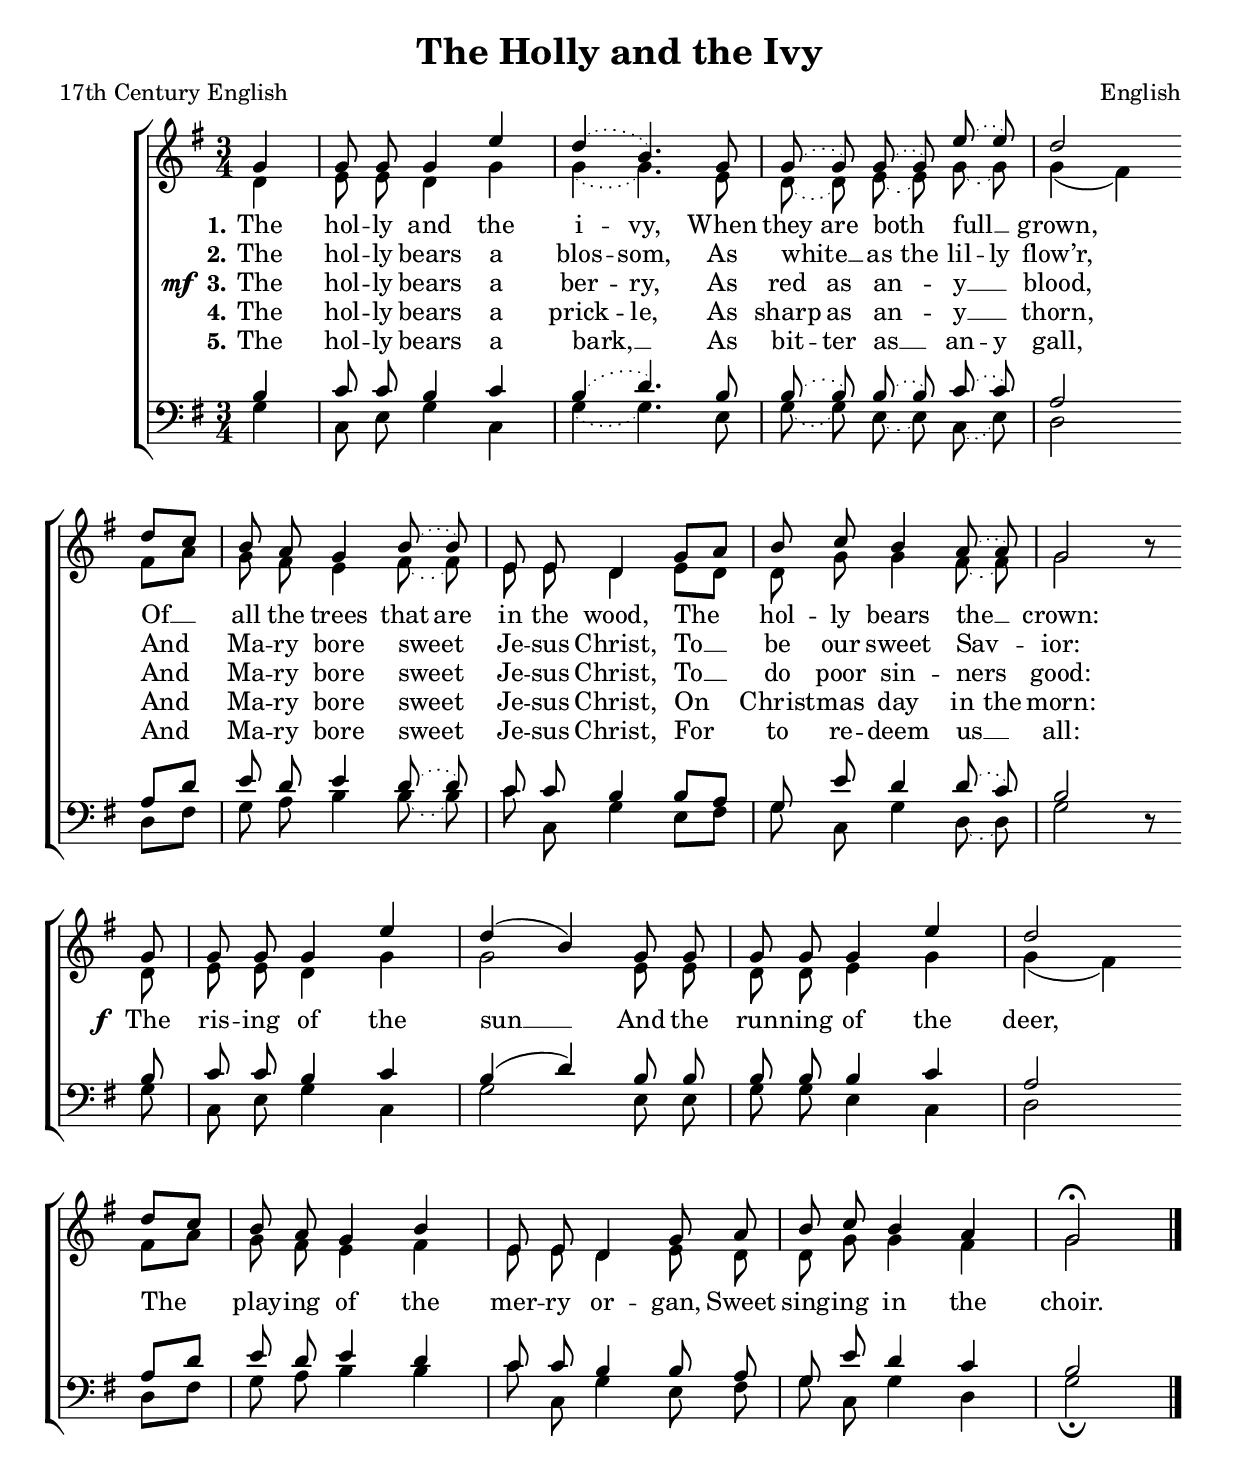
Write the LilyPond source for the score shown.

\version "2.14.2"
\include "util.ly"
\header {
  title = "The Holly and the Ivy"
  poet = "17th Century English"
  composer = "English"
  %arranger = \markup"Arranged by BHB"
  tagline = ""
}

global = {
  \key g \major
  \time 3/4
  \autoBeamOff
  %\override DynamicLineSpanner #'staff-padding = #0.0
  %\override DynamicLineSpanner #'Y-extent = #'(-1 . 1)
}

sopMusic = \relative c'' {
  \partial 4 g4 |
  g8\noBeam g8 g4 e' |
  \slurDotted d4( b4.) g8 |
  g\noBeam( g) g\noBeam( g) e'\noBeam( e) |
  d2 \bar"" \break
  
  \slurSolid d8[ c] |
  b8\noBeam a g4 \slurDotted b8\noBeam( b) |
  e,\noBeam e d4 \slurSolid g8[ a] |
  b\noBeam c b4 \slurDotted a8\noBeam( a) |
  g2 b8\rest \bar""\break
  
  g8 |
  g\noBeam g\noBeam g4 e'4 |
  \slurSolid d( b) g8\noBeam g |
  g\noBeam g g4 e' |
  d2 \bar""\break d8[ c] |
  
  b8\noBeam a g4 b |
  e,8\noBeam e d4 g8\noBeam a |
  b\noBeam c b4 a |
  \partial 2 g2\fermata \bar "|."
  
}
sopWords = \lyricmode {
  
}

altoMusic = \relative c' {
  d4 |
  e8\noBeam e d4 g |
  \slurDotted g( g4.) e8 |
  d8\noBeam( d) e\noBeam( e) g\noBeam( g) |
  \slurSolid g4( fis) |
  
  fis8[ a] |
  g8\noBeam fis e4 \slurDotted fis8\noBeam( fis) |
  e8\noBeam e d4 \slurSolid e8[ d] |
  d8\noBeam g g4 \slurDotted fis8\noBeam( fis) |
  g2 s8 |
  
  d8 |
  e\noBeam e d4 \slurSolid g |
  g2 e8\noBeam e |
  d\noBeam d e4 g |
  g( fis) fis8[ a] |
  
  g\noBeam fis e4 fis |
  e8\noBeam e d4 e8\noBeam d |
  d\noBeam g g4 fis |
  g2 \bar "|."
}
altoWords = {
  \dropLyricsV
  \lyricmode {
    \set stanza = #"1."
    \set ignoreMelismata = ##t
    The hol -- ly and the i -- vy,
    When they are both _ full __ _ grown,
    Of __ _ all the trees that are in the wood,
    The _ hol -- ly bears the __ _ crown:
  
    \unset ignoreMelismata
  }
  \set stanza = \markup\dynamic"f "
  \lyricmode{
    %\set associatedVoice = "basses"
    The ris -- ing of the sun __
    And the run -- ning of the deer,
    The play -- ing of the mer -- ry or -- gan,
    Sweet sing -- ing in the choir.
  }
}
altoWordsII = \lyricmode {
  \dropLyricsV
  \set stanza = #"2."
  \set ignoreMelismata = ##t
  The hol -- ly bears a blos -- som,
  As white __ _ as the lil -- ly flow’r,
  And _ Ma -- ry bore sweet _ Je -- sus Christ, To __ _ be our sweet Sav -- _ ior:
}
altoWordsIII = {
  \dropLyricsV
  \set stanza = \markup{\dynamic"mf " "3."}
  \lyricmode {
    \set ignoreMelismata = ##t
    The hol -- ly bears a ber -- ry,
    As red as an -- _ y __ _ blood,
    And _ Ma -- ry bore sweet _ Je -- sus Christ, To __ _ do poor sin -- ners _ good:
  }
}
altoWordsIV = \lyricmode {
  \dropLyricsV
  \set stanza = #"4."
  \set ignoreMelismata = ##t
  The hol -- ly bears a prick -- le, As sharp as an -- _ y __ _ thorn,
  And _ Ma -- ry bore sweet _ Je -- sus Christ, On _ Christ -- mas day in the morn:
}
altoWordsV = \lyricmode {
  \dropLyricsV
  \set stanza = #"5."
  \set ignoreMelismata = ##t
  The hol -- ly bears a bark, __ _ As bit -- ter as __ _ an -- y gall,
  And _ Ma -- ry bore sweet _ Je -- sus Christ, For _ to re -- deem us __ _ all:
}
altoWordsVI = \lyricmode {
}
tenorMusic = \relative c' {
  b4 |
  c8\noBeam c b4 c |
  \slurDotted b4( d4.) b8 |
  b\noBeam( b) b\noBeam( b) c\noBeam( c) |
  a2 |
  
  \slurSolid a8[ d] |
  e8\noBeam d e4 \slurDotted d8\noBeam( d) |
  c\noBeam c b4 \slurSolid b8[ a] |
  g\noBeam e' d4 \slurDotted d8\noBeam( c) |
  b2 s8 |
  
  b8 |
  c\noBeam c b4 c |
  \slurSolid b( d) b8\noBeam b |
  b\noBeam b b4 c |
  a2 a8[ d] |
  
  e8\noBeam d e4 d |
  c8\noBeam c b4 b8\noBeam a |
  g\noBeam e' d4 c |
  b2 \bar "|."
}
tenorWords = \lyricmode {

}

bassMusic = \relative c' {
  g4 |
  c,8\noBeam e g4 c, |
  \slurDotted g'4( g4.) e8 |
  g8\noBeam( g) e\noBeam( e) c\noBeam( e) |
  d2 |
  
  \slurSolid d8[ fis] |
  g8\noBeam a b4 \slurDotted b8\noBeam( b) |
  c8\noBeam c, g'4 \slurSolid e8[ fis] |
  g\noBeam c, g'4 \slurDotted d8\noBeam( d) |
  g2 d8\rest |
  
  g8 |
  c,\noBeam e\noBeam g4 c,4 |
  \slurSolid g'2 e8\noBeam e |
  g\noBeam g e4 c |
  d2 d8[ fis] |
  
  g\noBeam a b4 b |
  c8\noBeam c, g'4 e8\noBeam fis |
  g\noBeam c, g'4 d |
  g2\fermata \bar "|."
}
bassWords = \lyricmode {

}

pianoRH = \relative c' {
  
}
pianoLH = \relative c' {
  
}

\score {
  <<
   \new ChoirStaff <<
    \new Staff = women <<
      \new Voice = "sopranos" { \voiceOne << \global \sopMusic >> }
      \new Voice = "altos" { \voiceTwo << \global \altoMusic >> }
    >>
    \new Staff = men <<
      \clef bass
      \new Voice = "tenors" { \voiceOne << \global \tenorMusic >> }
      \new Voice = "basses" { \voiceTwo << \global \bassMusic >> }
    >>
    \new Lyrics \with { alignAboveContext = #"women" \override VerticalAxisGroup #'nonstaff-relatedstaff-spacing = #'((basic-distance . 1))} \lyricsto "sopranos" \sopWords
    \new Lyrics = "altosVI"  \with { alignBelowContext = #"women" \override VerticalAxisGroup #'nonstaff-relatedstaff-spacing = #'((basic-distance . 1))} \lyricsto "sopranos" \altoWordsVI
    \new Lyrics = "altosV"  \with { alignBelowContext = #"women" \override VerticalAxisGroup #'nonstaff-relatedstaff-spacing = #'((basic-distance . 1))} \lyricsto "sopranos" \altoWordsV
    \new Lyrics = "altosIV"  \with { alignBelowContext = #"women" \override VerticalAxisGroup #'nonstaff-relatedstaff-spacing = #'((basic-distance . 1))} \lyricsto "sopranos" \altoWordsIV
    \new Lyrics = "altosIII"  \with { alignBelowContext = #"women" \override VerticalAxisGroup #'nonstaff-relatedstaff-spacing = #'((basic-distance . 1))} \lyricsto "sopranos" \altoWordsIII
    \new Lyrics = "altosII"  \with { alignBelowContext = #"women" \override VerticalAxisGroup #'nonstaff-relatedstaff-spacing = #'((basic-distance . 1))} \lyricsto "sopranos" \altoWordsII
    \new Lyrics = "altos"  \with { alignBelowContext = #"women" \override VerticalAxisGroup #'nonstaff-relatedstaff-spacing = #'((basic-distance . 1)) } \lyricsto "sopranos" \altoWords
    \new Lyrics \with { alignAboveContext = #"men" \override VerticalAxisGroup #'nonstaff-relatedstaff-spacing = #'((basic-distance . 1)) } \lyricsto "tenors" \tenorWords
    \new Lyrics \with { alignBelowContext = #"men" \override VerticalAxisGroup #'nonstaff-relatedstaff-spacing = #'((basic-distance . 1)) } \lyricsto "basses" \bassWords
  >>
%    \new PianoStaff << \new Staff { \new Voice { \pianoRH } } \new Staff { \clef "bass" \pianoLH } >>
  >>
  \layout { }
  \midi {
    \tempo 4 = 120
    \set Staff.midiInstrument = "flute"
  
    \context {
      \Voice
      \remove "Dynamic_performer"
    }
  }
}
